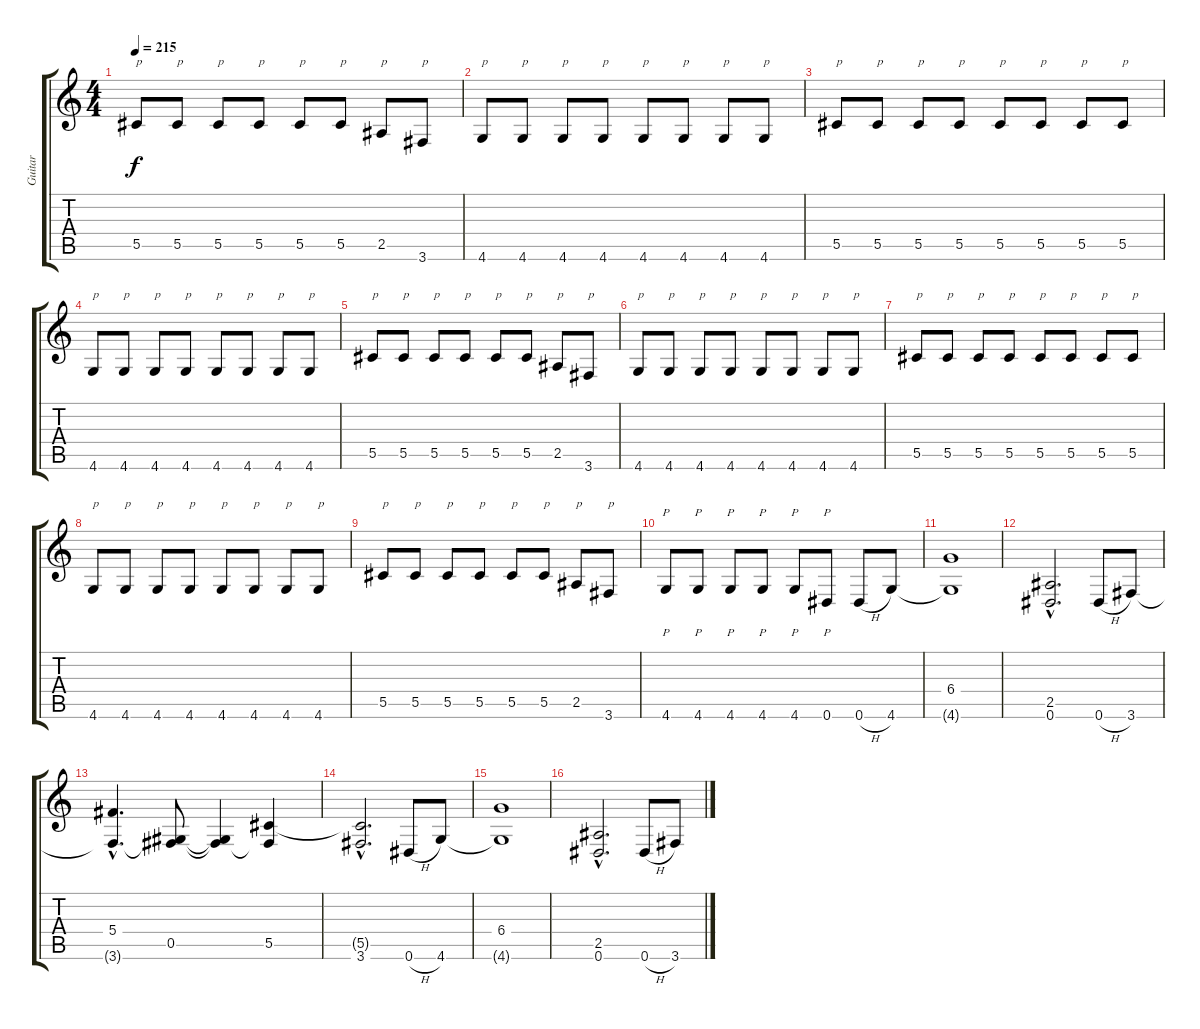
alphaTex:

\track ("Guitar" "Guitar") {instrument distortionguitar}
\staff {score tabs}
\tuning (Eb4 Bb3 Gb3 Db3 Ab2 Eb2) {hide}
\ts (4 4)
\tempo 215
\clef g2
\ks c
5.5.8{txt "p" dy f} 5.5.8{txt "p"} 5.5.8{txt "p"} 5.5.8{txt "p"} 5.5.8{txt "p"} 5.5.8{txt "p"} 2.5.8{txt "p"} 3.6.8{txt "p"} |
4.6.8{txt "p"} 4.6.8{txt "p"} 4.6.8{txt "p"} 4.6.8{txt "p"} 4.6.8{txt "p"} 4.6.8{txt "p"} 4.6.8{txt "p"} 4.6.8{txt "p"} |
5.5.8{txt "p"} 5.5.8{txt "p"} 5.5.8{txt "p"} 5.5.8{txt "p"} 5.5.8{txt "p"} 5.5.8{txt "p"} 5.5.8{txt "p"} 5.5.8{txt "p"} |
4.6.8{txt "p"} 4.6.8{txt "p"} 4.6.8{txt "p"} 4.6.8{txt "p"} 4.6.8{txt "p"} 4.6.8{txt "p"} 4.6.8{txt "p"} 4.6.8{txt "p"} |
5.5.8{txt "p"} 5.5.8{txt "p"} 5.5.8{txt "p"} 5.5.8{txt "p"} 5.5.8{txt "p"} 5.5.8{txt "p"} 2.5.8{txt "p"} 3.6.8{txt "p"} |
4.6.8{txt "p"} 4.6.8{txt "p"} 4.6.8{txt "p"} 4.6.8{txt "p"} 4.6.8{txt "p"} 4.6.8{txt "p"} 4.6.8{txt "p"} 4.6.8{txt "p"} |
5.5.8{txt "p"} 5.5.8{txt "p"} 5.5.8{txt "p"} 5.5.8{txt "p"} 5.5.8{txt "p"} 5.5.8{txt "p"} 5.5.8{txt "p"} 5.5.8{txt "p"} |
4.6.8{txt "p"} 4.6.8{txt "p"} 4.6.8{txt "p"} 4.6.8{txt "p"} 4.6.8{txt "p"} 4.6.8{txt "p"} 4.6.8{txt "p"} 4.6.8{txt "p"} |
5.5.8{txt "p"} 5.5.8{txt "p"} 5.5.8{txt "p"} 5.5.8{txt "p"} 5.5.8{txt "p"} 5.5.8{txt "p"} 2.5.8{txt "p"} 3.6.8{txt "p"} |
4.6.8{p} 4.6.8{p} 4.6.8{p} 4.6.8{p} 4.6.8{p} 0.6.8{p} 0.6{h}.8 4.6.8 |
(6.4 4.6{t}).1 |
(2.5{hac} 0.6{hac}).2{d} 0.6{h}.8 3.6.8 |
(5.4{hac} 3.6{hac t}).4{d} (0.5 3.6{t}).8 (0.5{t} 3.6{t}).4 (5.5 3.6{t}).4 |
(5.5{hac t} 3.6{hac}).2{d} 0.6{h}.8 4.6.8 |
(6.4 4.6{t}).1 |
(2.5{hac} 0.6{hac}).2{d} 0.6{h}.8 3.6.8
